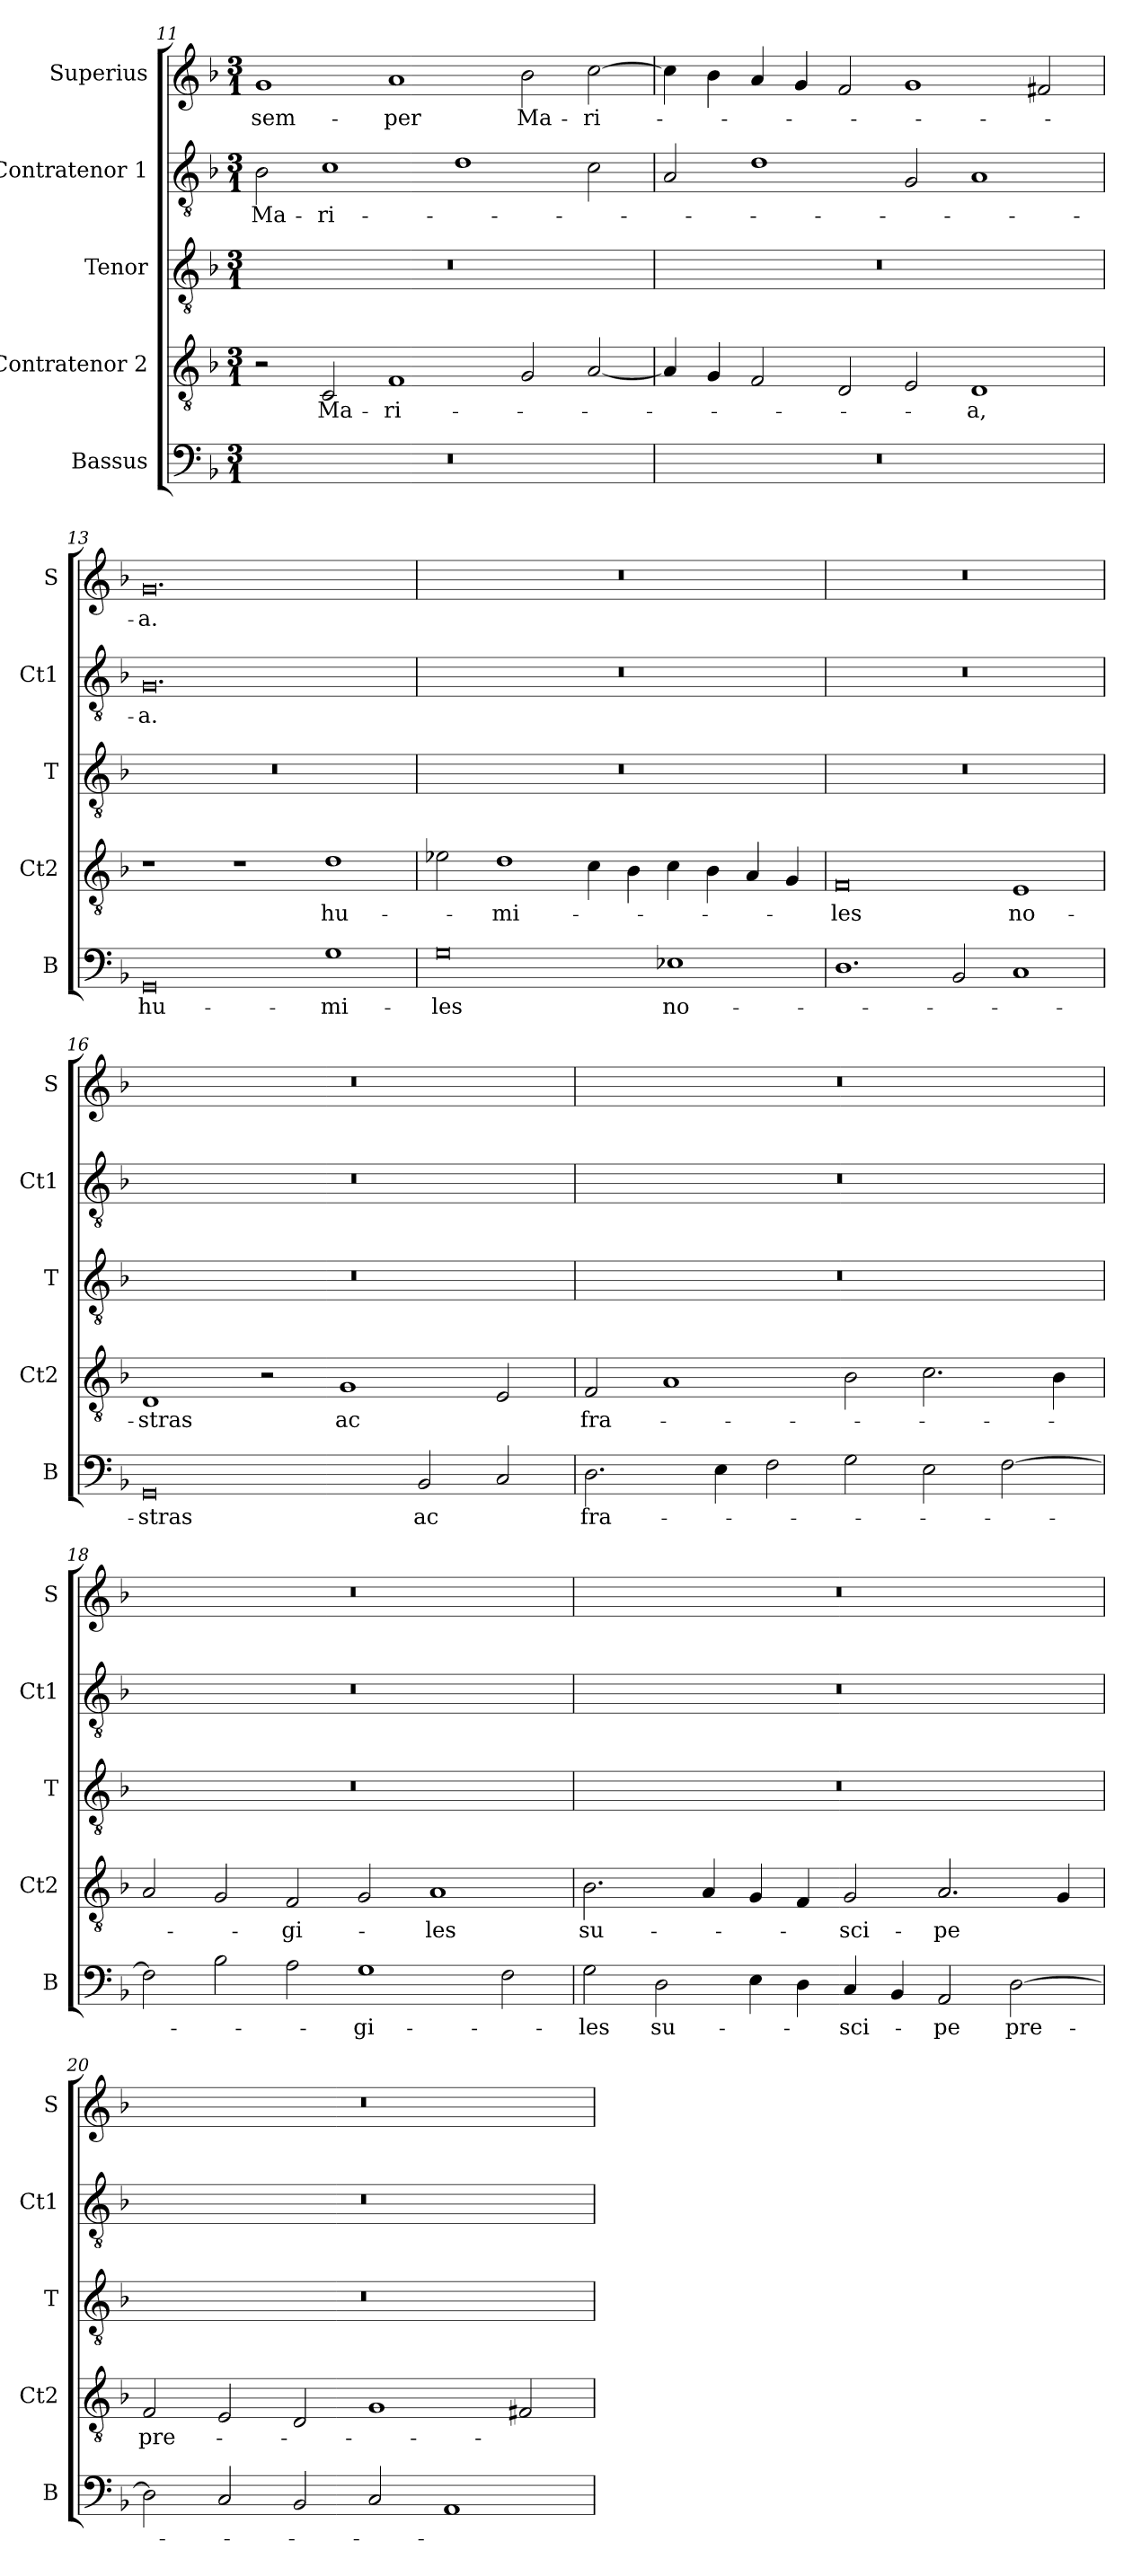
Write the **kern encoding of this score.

**kern	**text	**kern	**text	**kern	**kern	**text	**kern	**text
*part5	*part5	*part4	*part4	*part3	*part2	*part2	*part1	*part1
*staff5	*staff5	*staff4	*staff4	*staff3	*staff2	*staff2	*staff1	*staff1
*I"Bassus	*	*I"Contratenor 2	*	*I"Tenor	*I"Contratenor 1	*	*I"Superius	*
*I'B	*	*I'Ct2	*	*I'T	*I'Ct1	*	*I'S	*
*clefF4	*	*clefGv2	*	*clefGv2	*clefGv2	*	*clefG2	*
*k[b-]	*	*k[b-]	*	*k[b-]	*k[b-]	*	*k[b-]	*
*M3/1	*	*M3/1	*	*M3/1	*M3/1	*	*M3/1	*
=11	=11	=11	=11	=11	=11	=11	=11	=11
0.r	.	2r	.	0.r	2B-	Ma-	1g	sem-
.	.	2C	Ma-	.	1c	-ri-	.	.
.	.	1F	-ri-	.	.	.	1a	-per
.	.	.	.	.	1d	.	.	.
.	.	2G	.	.	.	.	2b-	Ma-
.	.	[2A	.	.	2c	.	[2cc	-ri-
=12	=12	=12	=12	=12	=12	=12	=12	=12
0.r	.	4A]	.	0.r	2A	.	4cc]	.
.	.	4G	.	.	.	.	4b-	.
.	.	2F	.	.	1d	.	4a	.
.	.	.	.	.	.	.	4g	.
.	.	2D	.	.	.	.	2f	.
.	.	2E	.	.	2G	.	1g	.
.	.	1D	-a,	.	1A	.	.	.
.	.	.	.	.	.	.	2f#X	.
=13	=13	=13	=13	=13	=13	=13	=13	=13
0GG	hu-	1r	.	0.r	0.G	-a.	0.g	-a.
.	.	1r	.	.	.	.	.	.
1G	-mi-	1d	hu-	.	.	.	.	.
=14	=14	=14	=14	=14	=14	=14	=14	=14
0G	-les	2e-X	.	0.r	0.r	.	0.r	.
.	.	1d	-mi-	.	.	.	.	.
.	.	4c	.	.	.	.	.	.
.	.	4B-	.	.	.	.	.	.
1E-i	no-	4c	.	.	.	.	.	.
.	.	4B-	.	.	.	.	.	.
.	.	4A	.	.	.	.	.	.
.	.	4G	.	.	.	.	.	.
=15	=15	=15	=15	=15	=15	=15	=15	=15
1.D	.	0F	-les	0.r	0.r	.	0.r	.
2BB-	.	.	.	.	.	.	.	.
1C	.	1E	no-	.	.	.	.	.
=16	=16	=16	=16	=16	=16	=16	=16	=16
0GG	-stras	1D	-stras	0.r	0.r	.	0.r	.
.	.	2r	.	.	.	.	.	.
.	.	1G	ac	.	.	.	.	.
2BB-	ac	.	.	.	.	.	.	.
2C	.	2E	.	.	.	.	.	.
=17	=17	=17	=17	=17	=17	=17	=17	=17
2.D	fra-	2F	fra-	0.r	0.r	.	0.r	.
.	.	1A	.	.	.	.	.	.
4E	.	.	.	.	.	.	.	.
2F	.	.	.	.	.	.	.	.
2G	.	2B-	.	.	.	.	.	.
2E	.	2.c	.	.	.	.	.	.
[2F	.	.	.	.	.	.	.	.
.	.	4B-	.	.	.	.	.	.
=18	=18	=18	=18	=18	=18	=18	=18	=18
2F]	.	2A	.	0.r	0.r	.	0.r	.
2B-	.	2G	.	.	.	.	.	.
2A	.	2F	-gi-	.	.	.	.	.
1G	-gi-	2G	.	.	.	.	.	.
.	.	1A	-les	.	.	.	.	.
2F	.	.	.	.	.	.	.	.
=19	=19	=19	=19	=19	=19	=19	=19	=19
2G	-les	2.B-	su-	0.r	0.r	.	0.r	.
2D	su-	.	.	.	.	.	.	.
.	.	4A	.	.	.	.	.	.
4E	.	4G	.	.	.	.	.	.
4D	.	4F	.	.	.	.	.	.
4C	-sci-	2G	-sci-	.	.	.	.	.
4BB-	.	.	.	.	.	.	.	.
2AA	-pe	2.A	-pe	.	.	.	.	.
[2D	pre-	.	.	.	.	.	.	.
.	.	4G	.	.	.	.	.	.
=20	=20	=20	=20	=20	=20	=20	=20	=20
2D]	.	2F	pre-	0.r	0.r	.	0.r	.
2C	.	2E	.	.	.	.	.	.
2BB-	.	2D	.	.	.	.	.	.
2C	.	1G	.	.	.	.	.	.
1AA	.	.	.	.	.	.	.	.
.	.	2F#X	.	.	.	.	.	.
=	=	=	=	=	=	=	=	=
*-	*-	*-	*-	*-	*-	*-	*-	*-
